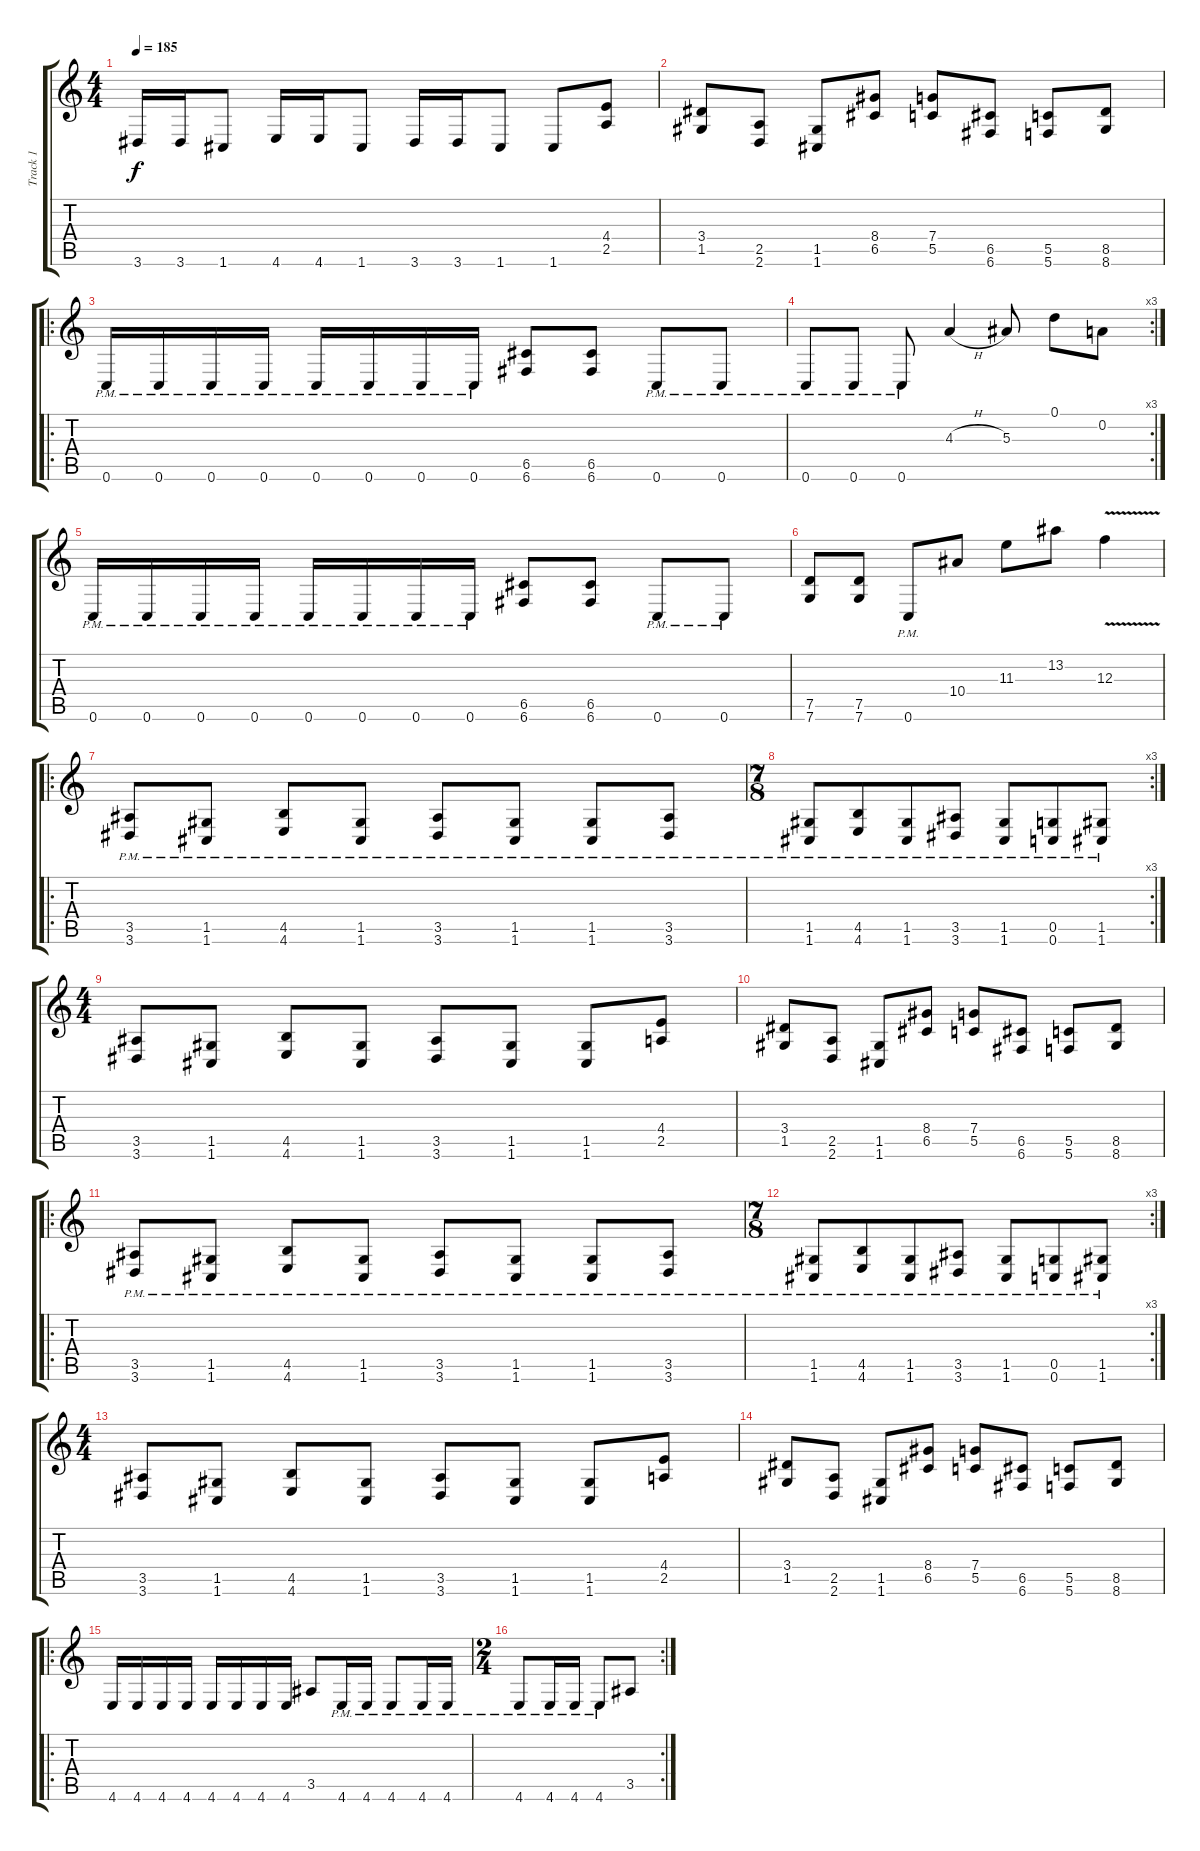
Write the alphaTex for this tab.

\track ("Track 1" "Track 1") {instrument distortionguitar}
\staff {score tabs}
\tuning (D4 A3 F3 C3 G2 C2) {hide}
\ts (4 4)
\tempo 185
\clef g2
\ks c
3.6.16{dy f} 3.6.16 1.6.8 4.6.16 4.6.16 1.6.8 3.6.16 3.6.16 1.6.8 1.6.8 (4.4 2.5).8 |
(3.4 1.5).8 (2.5 2.6).8 (1.5 1.6).8 (8.4 6.5).8 (7.4 5.5).8 (6.5 6.6).8 (5.5 5.6).8 (8.5 8.6).8 |
\ro
0.6{pm}.16 0.6{pm}.16 0.6{pm}.16 0.6{pm}.16 0.6{pm}.16 0.6{pm}.16 0.6{pm}.16 0.6{pm}.16 (6.5 6.6).8 (6.5 6.6).8 0.6{pm}.8 0.6{pm}.8 |
\rc 3
0.6{pm}.8 0.6{pm}.8 0.6{pm}.8 4.3{h}.4 5.3.8 0.1.8 0.2.8 |
0.6{pm}.16 0.6{pm}.16 0.6{pm}.16 0.6{pm}.16 0.6{pm}.16 0.6{pm}.16 0.6{pm}.16 0.6{pm}.16 (6.5 6.6).8 (6.5 6.6).8 0.6{pm}.8 0.6{pm}.8 |
(7.5 7.6).8 (7.5 7.6).8 0.6{pm}.8 10.4.8 11.3.8 13.2.8 12.3{v}.4 |
\ro
(3.5{pm} 3.6{pm}).8 (1.5{pm} 1.6{pm}).8 (4.5{pm} 4.6{pm}).8 (1.5{pm} 1.6{pm}).8 (3.5{pm} 3.6{pm}).8 (1.5{pm} 1.6{pm}).8 (1.5{pm} 1.6{pm}).8 (3.5{pm} 3.6{pm}).8 |
\rc 3
\ts (7 8)
(1.5{pm} 1.6{pm}).8 (4.5{pm} 4.6{pm}).8 (1.5{pm} 1.6{pm}).8 (3.5{pm} 3.6{pm}).8 (1.5{pm} 1.6{pm}).8 (0.5{pm} 0.6{pm}).8 (1.5{pm} 1.6{pm}).8 |
\ts (4 4)
(3.5 3.6).8 (1.5 1.6).8 (4.5 4.6).8 (1.5 1.6).8 (3.5 3.6).8 (1.5 1.6).8 (1.5 1.6).8 (4.4 2.5).8 |
(3.4 1.5).8 (2.5 2.6).8 (1.5 1.6).8 (8.4 6.5).8 (7.4 5.5).8 (6.5 6.6).8 (5.5 5.6).8 (8.5 8.6).8 |
\ro
(3.5{pm} 3.6{pm}).8 (1.5{pm} 1.6{pm}).8 (4.5{pm} 4.6{pm}).8 (1.5{pm} 1.6{pm}).8 (3.5{pm} 3.6{pm}).8 (1.5{pm} 1.6{pm}).8 (1.5{pm} 1.6{pm}).8 (3.5{pm} 3.6{pm}).8 |
\rc 3
\ts (7 8)
(1.5{pm} 1.6{pm}).8 (4.5{pm} 4.6{pm}).8 (1.5{pm} 1.6{pm}).8 (3.5{pm} 3.6{pm}).8 (1.5{pm} 1.6{pm}).8 (0.5{pm} 0.6{pm}).8 (1.5{pm} 1.6{pm}).8 |
\ts (4 4)
(3.5 3.6).8 (1.5 1.6).8 (4.5 4.6).8 (1.5 1.6).8 (3.5 3.6).8 (1.5 1.6).8 (1.5 1.6).8 (4.4 2.5).8 |
(3.4 1.5).8 (2.5 2.6).8 (1.5 1.6).8 (8.4 6.5).8 (7.4 5.5).8 (6.5 6.6).8 (5.5 5.6).8 (8.5 8.6).8 |
\ro
4.6.16 4.6.16 4.6.16 4.6.16 4.6.16 4.6.16 4.6.16 4.6.16 3.5.8 4.6{pm}.16 4.6{pm}.16 4.6{pm}.8 4.6{pm}.16 4.6{pm}.16 |
\rc 2
\ts (2 4)
4.6{pm}.8 4.6{pm}.16 4.6{pm}.16 4.6{pm}.8 3.5.8
